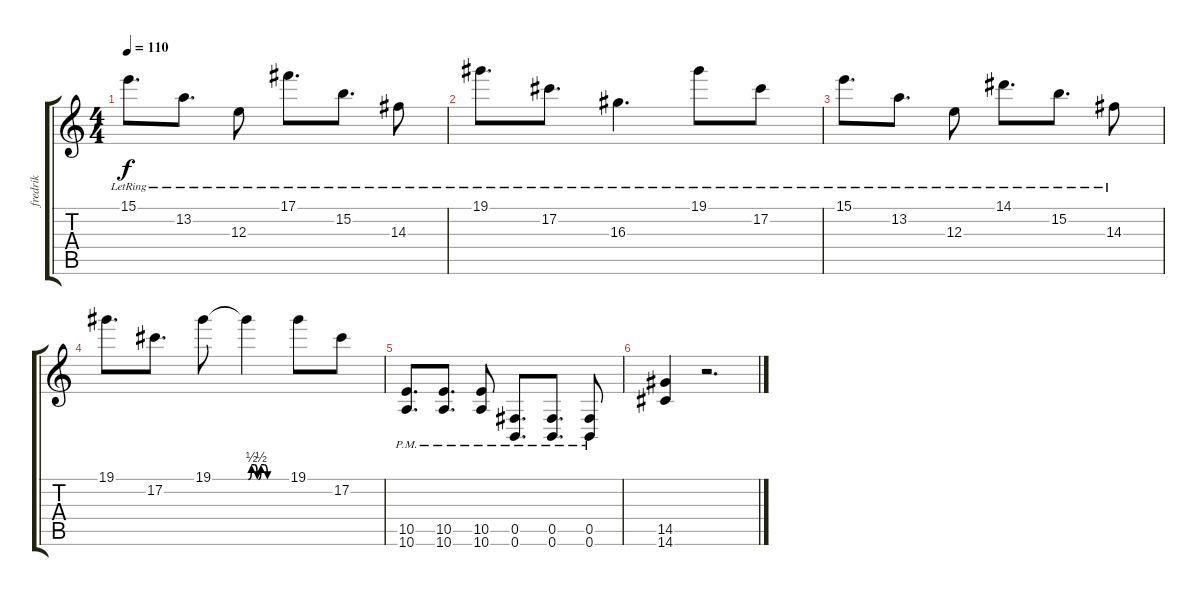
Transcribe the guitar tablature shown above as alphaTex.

\track ("fredrik" "fredrik") {instrument distortionguitar}
\staff {score tabs}
\tuning (Db4 Ab3 E3 B2 Gb2 B1) {hide}
\ts (4 4)
\tempo 110
\clef g2
\ks c
15.1{lr}.8{d dy f} 13.2{lr}.8{d} 12.3{lr}.8 17.1{lr}.8{d} 15.2{lr}.8{d} 14.3{lr}.8 |
19.1{lr}.8{d} 17.2{lr}.8{d} 16.3{lr}.4{d} 19.1{lr}.8 17.2{lr}.8 |
15.1{lr}.8{d} 13.2{lr}.8{d} 12.3{lr}.8 14.1{lr}.8{d} 15.2{lr}.8{d} 14.3{lr}.8 |
19.1.8{d} 17.2.8{d} 19.1.8 19.1{be (custom 0 0 5 2 10 2 14 0 16 0 20 2 25 2 30 0 60 0) t}.4 19.1.8 17.2.8 |
(10.5{pm} 10.6{pm}).8{d} (10.5{pm} 10.6{pm}).8{d} (10.5{pm} 10.6{pm}).8 (0.5{pm} 0.6{pm}).8{d} (0.5{pm} 0.6{pm}).8{d} (0.5{pm} 0.6{pm}).8 |
(14.5 14.6).4 r.2{d}
